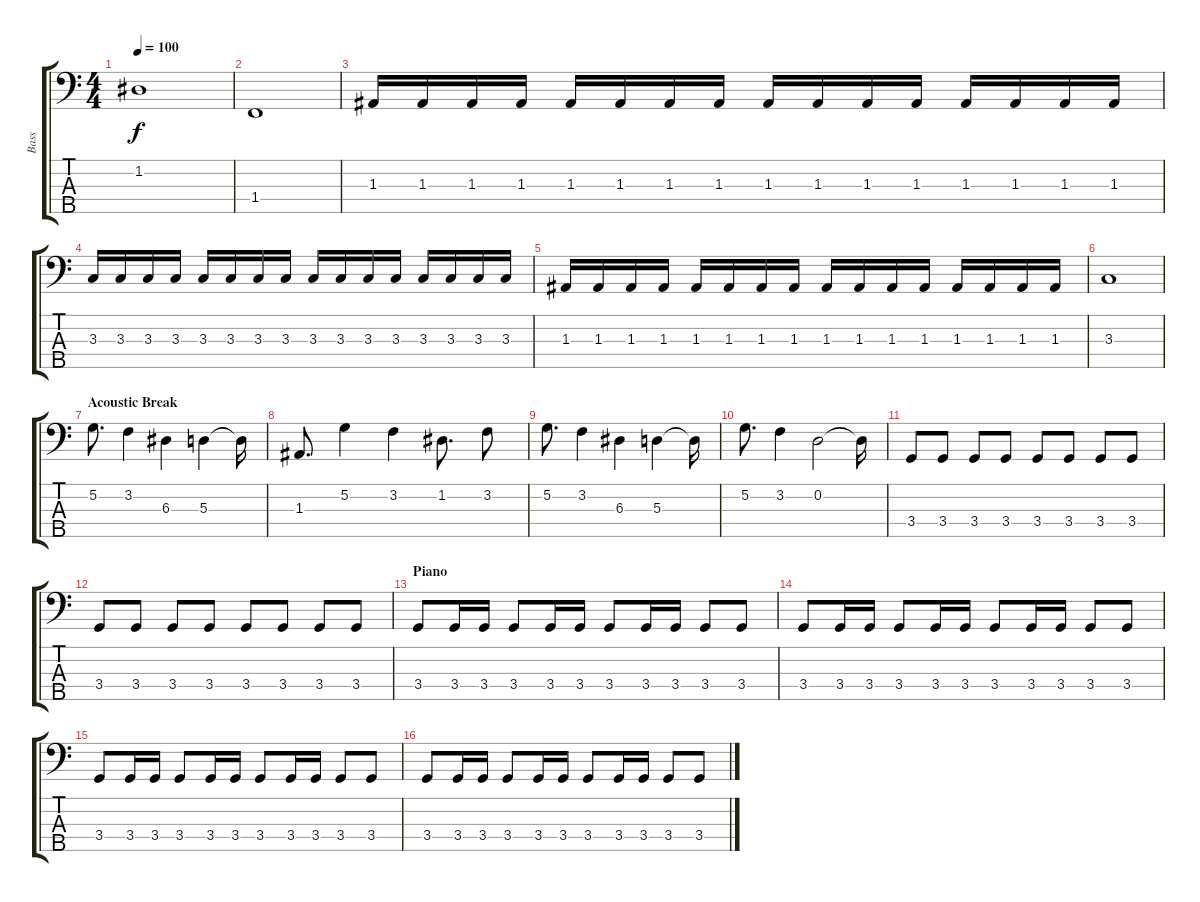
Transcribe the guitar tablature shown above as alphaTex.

\track ("Bass" "Bass") {instrument electricbassfinger}
\staff {score tabs}
\tuning (G2 D2 A1 E1 B0) {hide}
\ts (4 4)
\tempo 100
\clef f4
\ks c
1.2.1{dy f} |
1.4.1 |
\section ("" "")
1.3.16 1.3.16 1.3.16 1.3.16 1.3.16 1.3.16 1.3.16 1.3.16 1.3.16 1.3.16 1.3.16 1.3.16 1.3.16 1.3.16 1.3.16 1.3.16 |
3.3.16 3.3.16 3.3.16 3.3.16 3.3.16 3.3.16 3.3.16 3.3.16 3.3.16 3.3.16 3.3.16 3.3.16 3.3.16 3.3.16 3.3.16 3.3.16 |
1.3.16 1.3.16 1.3.16 1.3.16 1.3.16 1.3.16 1.3.16 1.3.16 1.3.16 1.3.16 1.3.16 1.3.16 1.3.16 1.3.16 1.3.16 1.3.16 |
3.3.1 |
\section ("" "Acoustic Break")
5.2.8{d} 3.2.4 6.3.4 5.3.4 5.3{t}.16 |
1.3.8{d} 5.2.4 3.2.4 1.2.8{d} 3.2.8 |
5.2.8{d} 3.2.4 6.3.4 5.3.4 5.3{t}.16 |
5.2.8{d} 3.2.4 0.2.2 0.2{t}.16 |
3.4.8{volume 10} 3.4.8 3.4.8 3.4.8 3.4.8 3.4.8 3.4.8 3.4.8 |
3.4.8 3.4.8 3.4.8 3.4.8 3.4.8 3.4.8 3.4.8 3.4.8 |
\section ("" "Piano")
3.4.8 3.4.16 3.4.16 3.4.8 3.4.16 3.4.16 3.4.8 3.4.16 3.4.16 3.4.8 3.4.8 |
3.4.8 3.4.16 3.4.16 3.4.8 3.4.16 3.4.16 3.4.8 3.4.16 3.4.16 3.4.8 3.4.8 |
3.4.8 3.4.16 3.4.16 3.4.8 3.4.16 3.4.16 3.4.8 3.4.16 3.4.16 3.4.8 3.4.8 |
3.4.8 3.4.16 3.4.16 3.4.8 3.4.16 3.4.16 3.4.8 3.4.16 3.4.16 3.4.8 3.4.8
